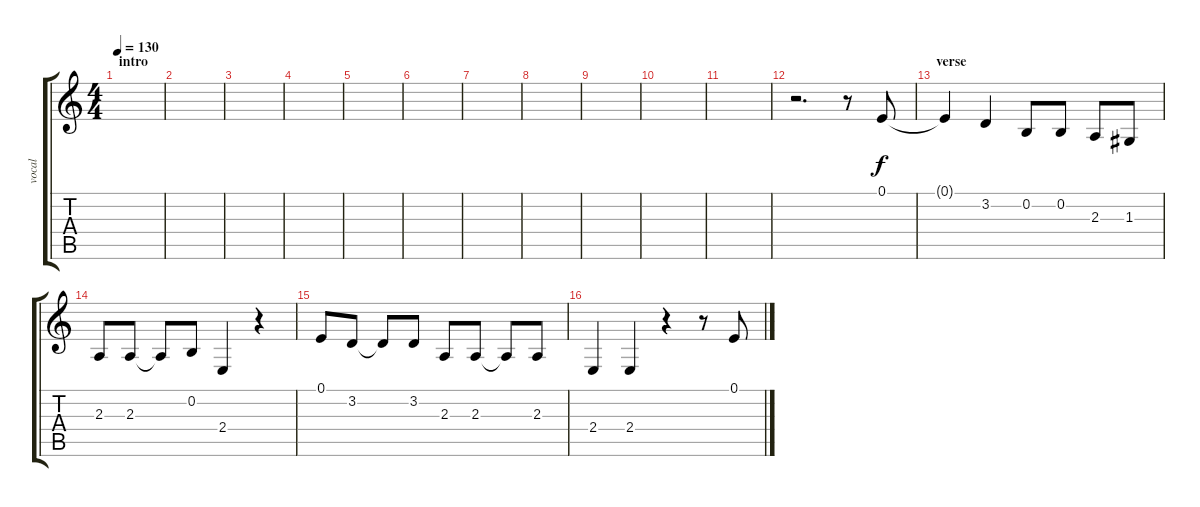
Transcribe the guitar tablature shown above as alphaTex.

\track ("vocal" "vocal") {instrument lead6voice}
\staff {score tabs}
\tuning (E4 B3 G3 D3 A2 E2) {hide}
\ts (4 4)
\section ("" "intro")
\tempo 130
\clef g2
\ks c
|
|
|
|
|
|
|
|
|
|
|
r.2{d} r.8 0.1.8 |
\section ("" "verse")
0.1{t}.4 3.2.4 0.2.8 0.2.8 2.3.8 1.3.8 |
2.3.8 2.3.8 2.3{t}.8 0.2.8 2.4.4 r.4 |
0.1.8 3.2.8 3.2{t}.8 3.2.8 2.3.8 2.3.8 2.3{t}.8 2.3.8 |
2.4.4 2.4.4 r.4 r.8 0.1.8
